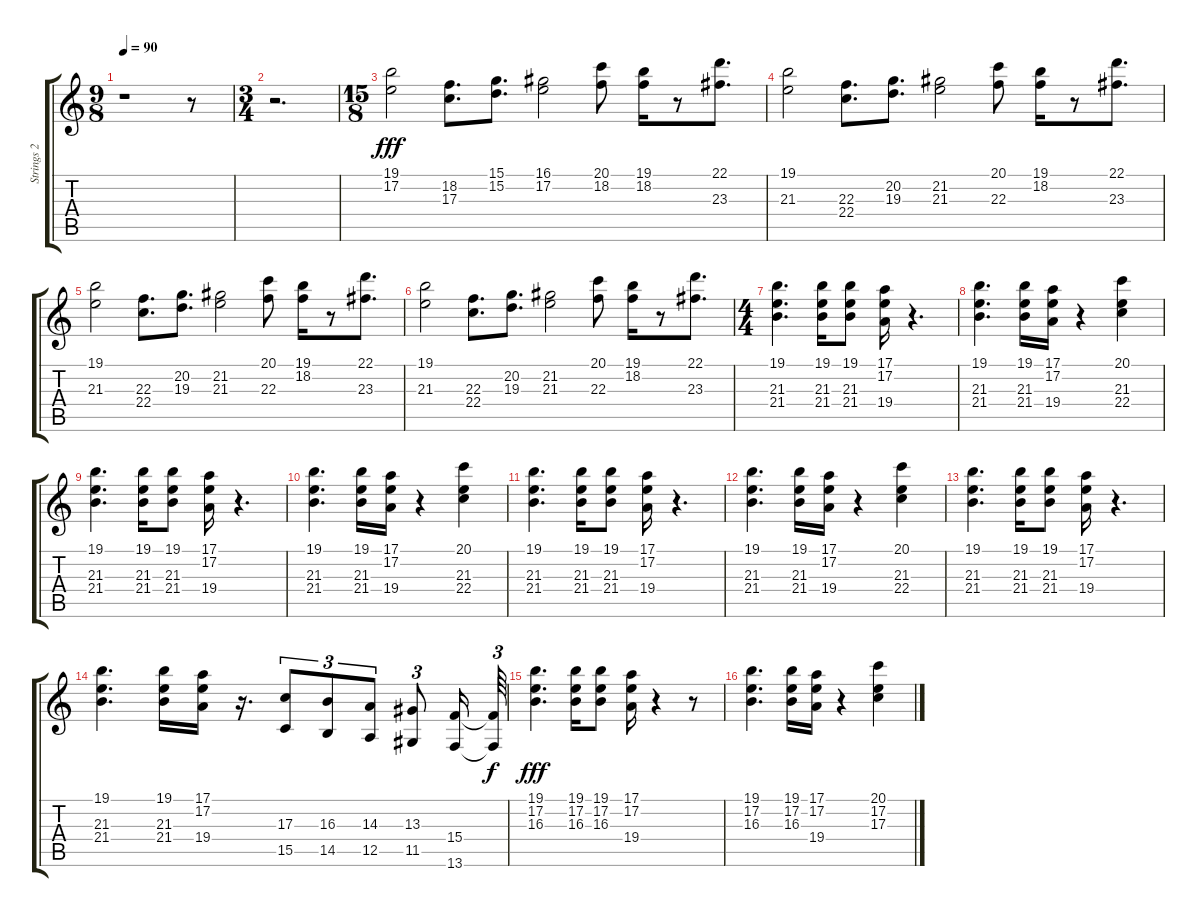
\track ("Strings 2" "Strings 2") {instrument stringensemble1}
\staff {score tabs}
\tuning (E4 B3 G3 D3 A2 E2) {hide}
\ts (9 8)
\tempo 90
\clef g2
\ks c
r.1{dy fff} r.8 |
\ts (3 4)
r.2{d} |
\ts (15 8)
(19.1 17.2).2{volume 11} (18.2 17.3).8{d} (15.1 15.2).8{d} (16.1 17.2).2 (20.1 18.2).8 (19.1 18.2).16 r.8 (22.1 23.3).8{d} |
(19.1 21.3).2 (22.3 22.4).8{d} (20.2 19.3).8{d} (21.2 21.3).2 (20.1 22.3).8 (19.1 18.2).16 r.8 (22.1 23.3).8{d} |
(19.1 21.3).2 (22.3 22.4).8{d} (20.2 19.3).8{d} (21.2 21.3).2 (20.1 22.3).8 (19.1 18.2).16 r.8 (22.1 23.3).8{d} |
(19.1 21.3).2 (22.3 22.4).8{d} (20.2 19.3).8{d} (21.2 21.3).2 (20.1 22.3).8 (19.1 18.2).16 r.8 (22.1 23.3).8{d} |
\ts (4 4)
(19.1 21.3 21.4).4{d} (19.1 21.3 21.4).16 (19.1 21.3 21.4).8 (17.1 17.2 19.4).16 r.4{d} |
(19.1 21.3 21.4).4{d} (19.1 21.3 21.4).16 (17.1 17.2 19.4).16 r.4 (20.1 21.3 22.4).4 |
(19.1 21.3 21.4).4{d} (19.1 21.3 21.4).16 (19.1 21.3 21.4).8 (17.1 17.2 19.4).16 r.4{d} |
(19.1 21.3 21.4).4{d} (19.1 21.3 21.4).16 (17.1 17.2 19.4).16 r.4 (20.1 21.3 22.4).4 |
(19.1 21.3 21.4).4{d} (19.1 21.3 21.4).16 (19.1 21.3 21.4).8 (17.1 17.2 19.4).16 r.4{d} |
(19.1 21.3 21.4).4{d} (19.1 21.3 21.4).16 (17.1 17.2 19.4).16 r.4 (20.1 21.3 22.4).4 |
(19.1 21.3 21.4).4{d} (19.1 21.3 21.4).16 (19.1 21.3 21.4).8 (17.1 17.2 19.4).16 r.4{d} |
(19.1 21.3 21.4).4{d} (19.1 21.3 21.4).16 (17.1 17.2 19.4).16 r.16{d} (17.3 15.5).8{tu (3 2)} (16.3 14.5).8{tu (3 2)} (14.3 12.5).8{tu (3 2)} (13.3 11.5).8{tu (3 2)} (15.4 13.6).16 (15.4{t} 13.6{t}).64{tu (3 2) dy f} |
(19.1 17.2 16.3).4{d dy fff} (19.1 17.2 16.3).16 (19.1 17.2 16.3).8 (17.1 17.2 19.4).16 r.4 r.8 |
(19.1 17.2 16.3).4{d} (19.1 17.2 16.3).16 (17.1 17.2 19.4).16 r.4 (20.1 17.2 17.3).4
